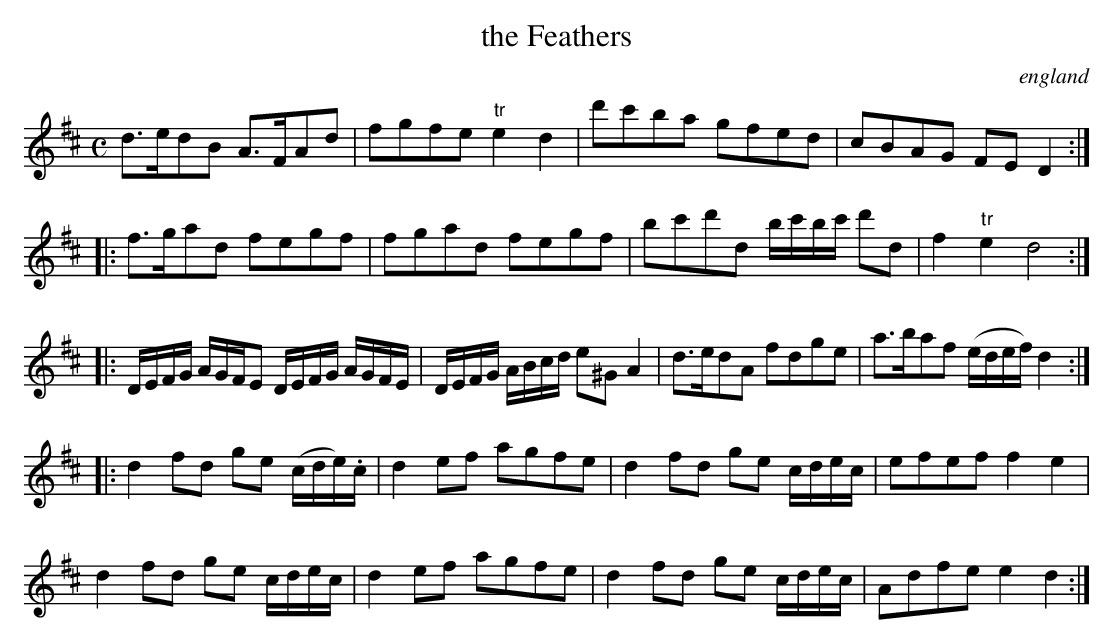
X:1
T:the Feathers
O:england
M:C
K:D
d>edB A>FAd| fgfe "tr"e2d2| d'c'ba gfed| cBAG FED2::
f>gad fegf| fgad fegf| \
bc'd'd b/c'/b/c'/ d'd| f2"tr"e2 d4::
D/E/F/G/ A/G/F/E D/E/F/G/ A/G/F/E/|\
D/E/F/G/ A/B/c/d/ e^G A2|\
d>edA fdge| a>baf (e/d/e/f/) d2::
d2fd ge (c/d/e/).c/| d2ef agfe|\
d2fd ge c/d/e/c/| efef f2e2|
d2fd ge c/d/e/c/| d2ef agfe|\
d2fd ge c/d/e/c/| Adfe e2d2:|
